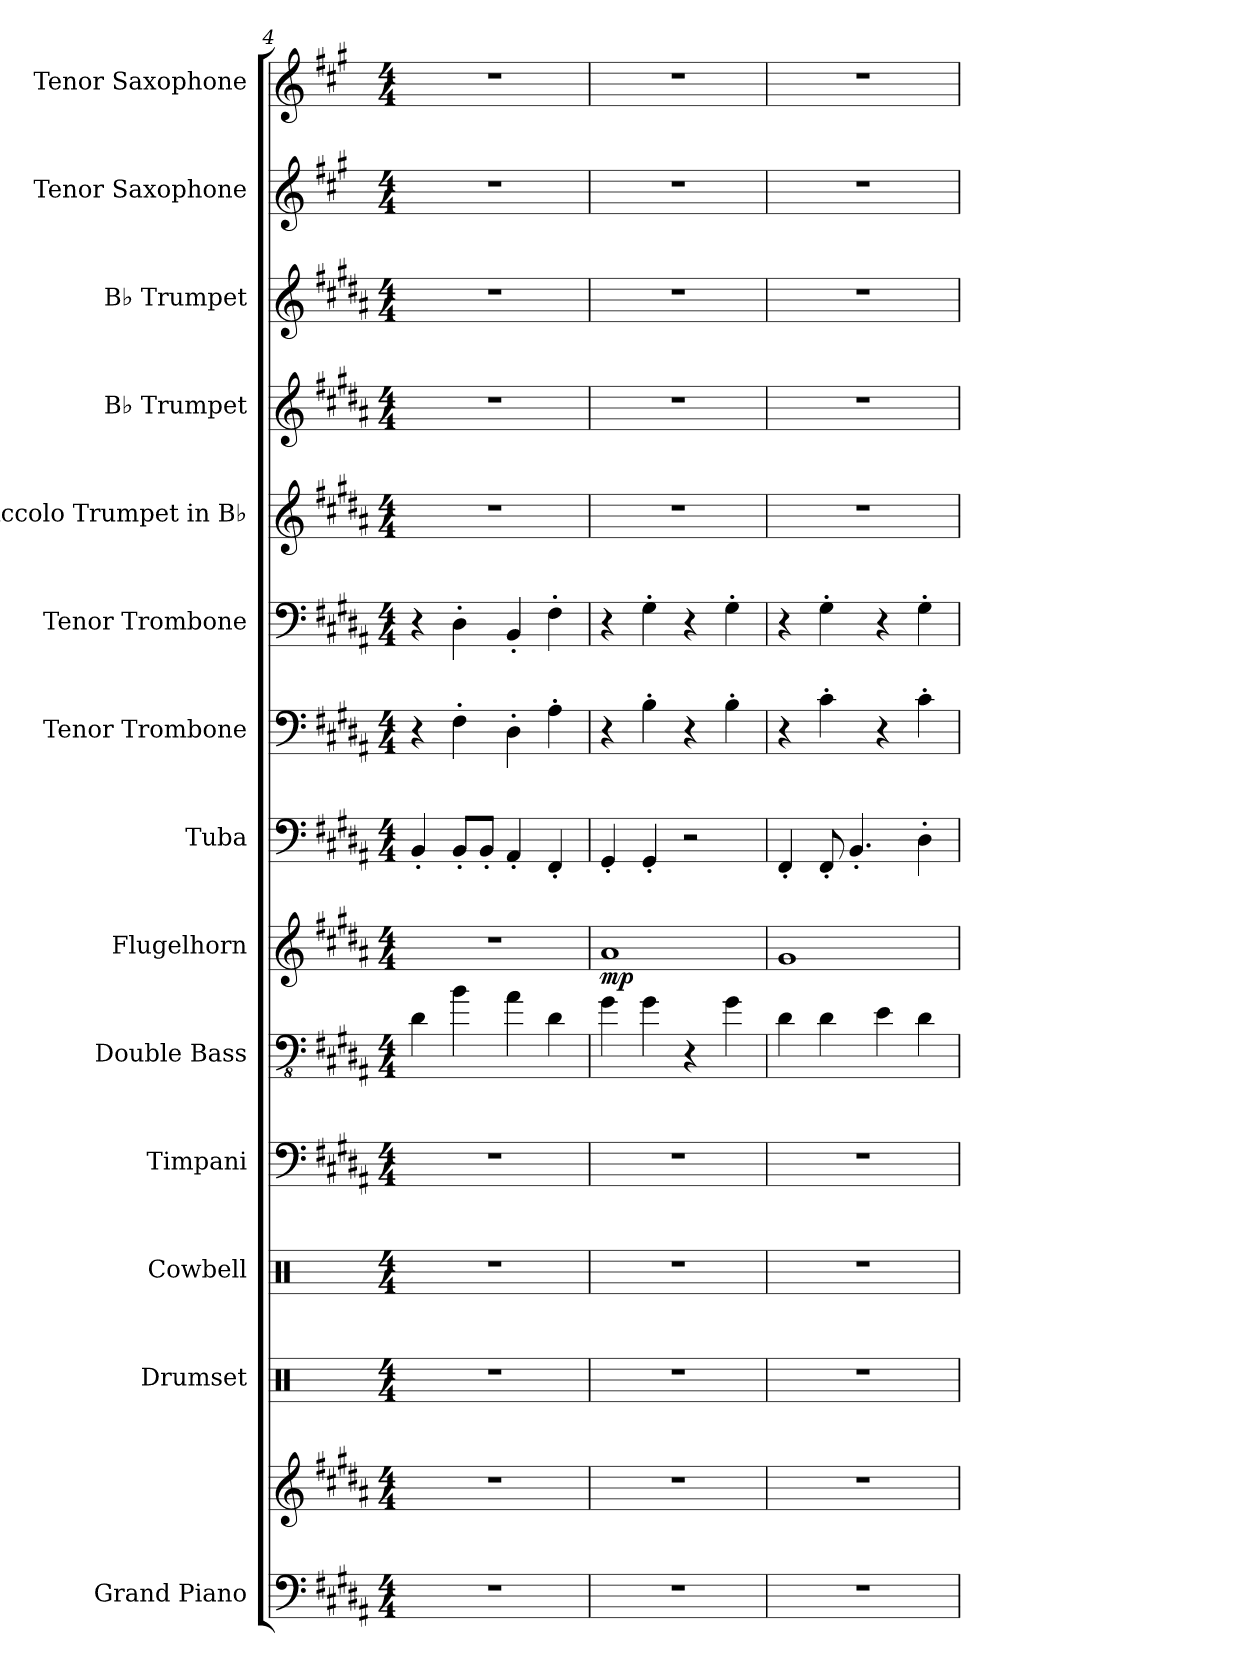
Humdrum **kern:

**kern	**kern	**kern	**kern	**kern	**kern	**kern	**dynam	**kern	**kern	**kern	**kern	**kern	**kern	**kern	**kern
*part14	*part14	*part13	*part12	*part11	*part10	*part9	*part9	*part8	*part7	*part6	*part5	*part4	*part3	*part2	*part1
*staff15	*staff14	*staff13	*staff12	*staff11	*staff10	*staff9	*staff9	*staff8	*staff7	*staff6	*staff5	*staff4	*staff3	*staff2	*staff1
*I"Grand Piano	*	*I"Drumset	*I"Cowbell	*I"Timpani	*I"Double Bass	*I"Flugelhorn	*	*I"Tuba	*I"Tenor Trombone	*I"Tenor Trombone	*I"Piccolo Trumpet in B♭	*I"B♭ Trumpet	*I"B♭ Trumpet	*I"Tenor Saxophone	*I"Tenor Saxophone
*I'Pno.	*	*I'Drs.	*I'Cwb.	*I'Timp.	*I'Db.	*I'Flghn.	*	*I'Tba.	*I'T. Tbn.	*I'T. Tbn.	*I'P. Tpt. B♭	*I'B♭ Tpt.	*I'B♭ Tpt.	*I'T. Sax.	*I'T. Sax.
*clefF4	*clefG2	*clefX	*clefX	*clefF4	*clefFv4	*clefG2	*	*clefF4	*clefF4	*clefF4	*clefG2	*clefG2	*clefG2	*clefG2	*clefG2
*	*	*	*	*	*ITrd7c12	*ITrd1c2	*	*	*	*	*ITrd1c2	*ITrd1c2	*ITrd1c2	*ITrd8c14	*ITrd8c14
*k[f#c#g#d#a#]	*k[f#c#g#d#a#]	*k[]	*k[]	*k[f#c#g#d#a#]	*k[f#c#g#d#a#]	*k[f#c#g#]	*	*k[f#c#g#d#a#]	*k[f#c#g#d#a#]	*k[f#c#g#d#a#]	*k[f#c#g#]	*k[f#c#g#]	*k[f#c#g#]	*k[f#c#g#]	*k[f#c#g#]
*M4/4	*M4/4	*M4/4	*M4/4	*M4/4	*M4/4	*M4/4	*	*M4/4	*M4/4	*M4/4	*M4/4	*M4/4	*M4/4	*M4/4	*M4/4
=4	=4	=4	=4	=4	=4	=4	=4	=4	=4	=4	=4	=4	=4	=4	=4
1r	1r	1r	1r	1r	4DD#\	1r	.	4BB'/	4r	4r	1r	1r	1r	1r	1r
.	.	.	.	.	4BB\	.	.	8BB'/L	4F#'\	4D#'\	.	.	.	.	.
.	.	.	.	.	.	.	.	8BB'/J	.	.	.	.	.	.	.
.	.	.	.	.	4AA#\	.	.	4AA#'/	4D#'\	4BB'/	.	.	.	.	.
.	.	.	.	.	4DD#\	.	.	4FF#'/	4A#'\	4F#'\	.	.	.	.	.
=5	=5	=5	=5	=5	=5	=5	=5	=5	=5	=5	=5	=5	=5	=5	=5
!	!	!	!	!	!	!	!LO:DY:b	!	!	!	!	!	!	!	!
1r	1r	1r	1r	1r	4GG#\	1g#	mp	4GG#'/	4r	4r	1r	1r	1r	1r	1r
.	.	.	.	.	4GG#\	.	.	4GG#'/	4B'\	4G#'\	.	.	.	.	.
.	.	.	.	.	4r	.	.	2r	4r	4r	.	.	.	.	.
.	.	.	.	.	4GG#\	.	.	.	4B'\	4G#'\	.	.	.	.	.
=6	=6	=6	=6	=6	=6	=6	=6	=6	=6	=6	=6	=6	=6	=6	=6
1r	1r	1r	1r	1r	4DD#\	1f#	.	4FF#'/	4r	4r	1r	1r	1r	1r	1r
.	.	.	.	.	4DD#\	.	.	8FF#'/	4c#'\	4G#'\	.	.	.	.	.
.	.	.	.	.	.	.	.	4.BB'/	.	.	.	.	.	.	.
.	.	.	.	.	4EE\	.	.	.	4r	4r	.	.	.	.	.
.	.	.	.	.	4DD#\	.	.	4D#'\	4c#'\	4G#'\	.	.	.	.	.
=	=	=	=	=	=	=	=	=	=	=	=	=	=	=	=
*-	*-	*-	*-	*-	*-	*-	*-	*-	*-	*-	*-	*-	*-	*-	*-
